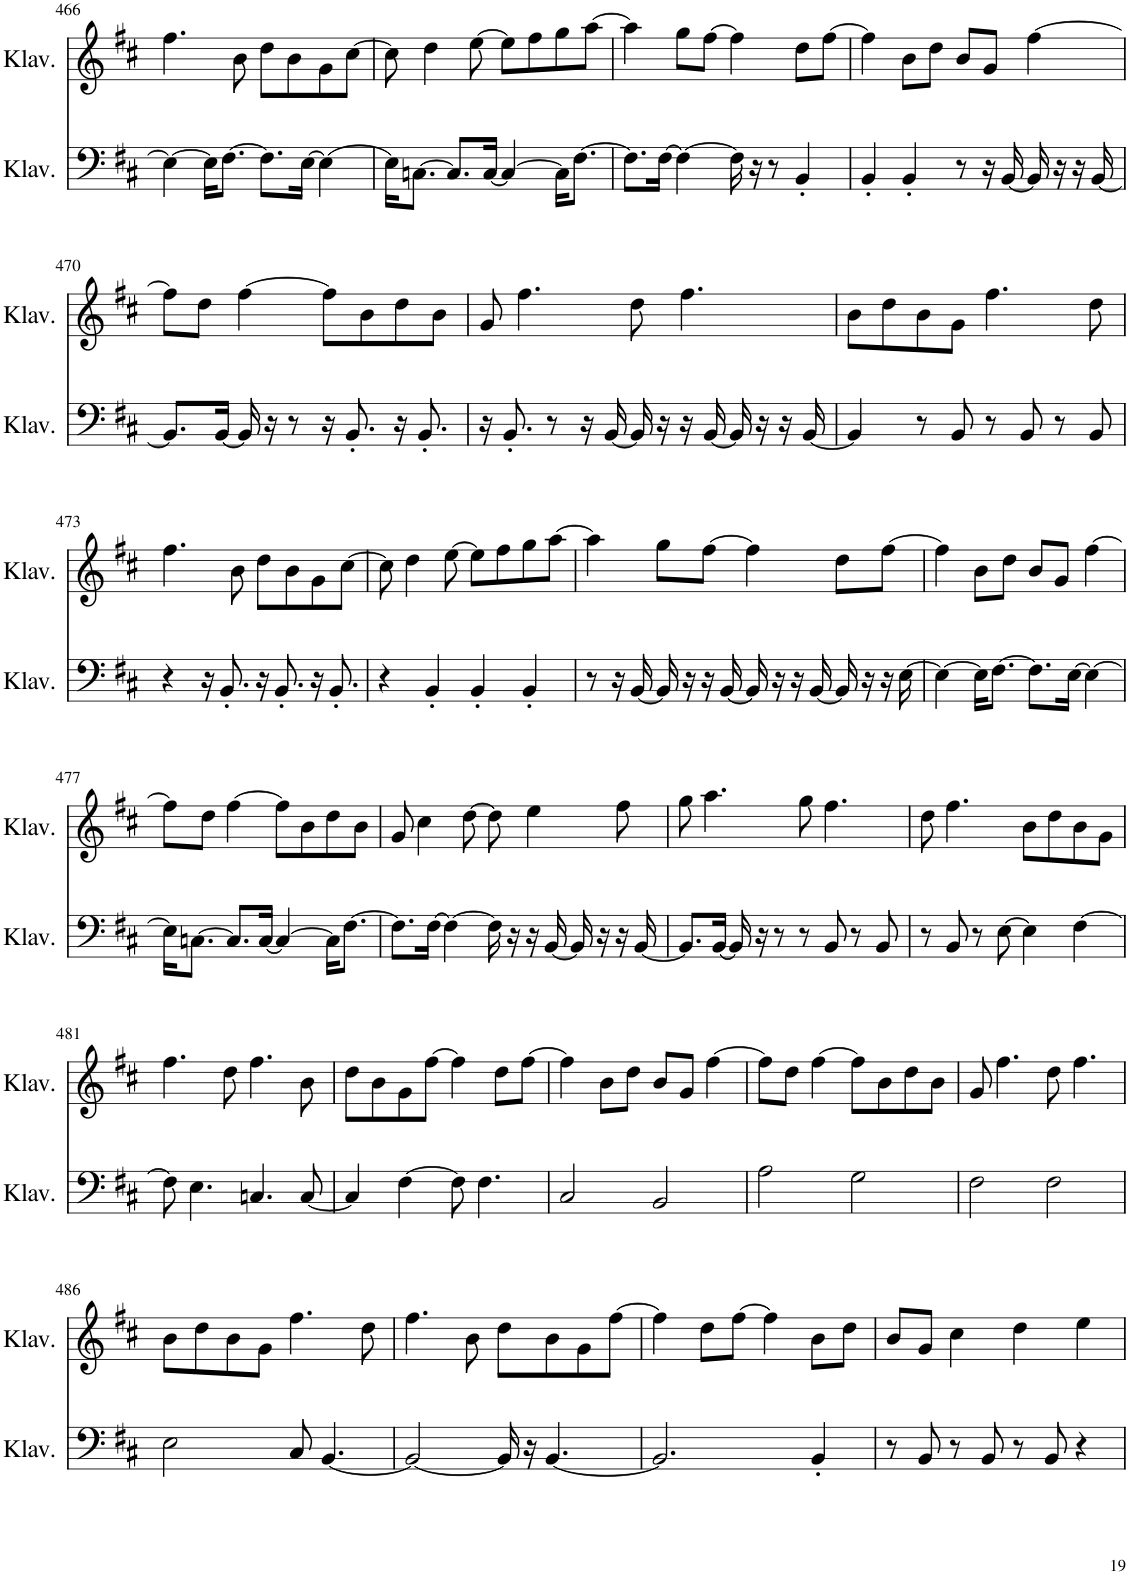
**kern	**kern
*part2	*part1
*staff2	*staff1
*I"Klavier	*I"Klavier
*I'Klav.	*I'Klav.
!!LO:PB:g=z
*clefF4	*clefG2
*k[f#c#]	*k[f#c#]
*M4/4	*M4/4
=466	=466
4E\_	4.ff#\
16E\KL]	.
[8.F#\J	.
.	8b\
8.F#\L]	8dd\L
.	8b\
[16E\Jk	.
4E\_	8g\
.	[8cc#\J
=467	=467
16E\KL]	8cc#\]
[8.Cn\J	.
.	4dd\
8.C/L]	.
.	[8ee\
[16C/Jk	.
4C/_	8ee\L]
.	8ff#\
16C\KL]	8gg\
[8.F#\J	.
.	[8aa\J
=468	=468
8.F#\L]	4aa\]
[16F#\Jk	.
4F#\_	8gg\L
.	[8ff#\J
16F#\]	4ff#\]
16r	.
8r	.
4BB'/	8dd\L
.	[8ff#\J
=469	=469
4BB'/	4ff#\]
4BB'/	8b\L
.	8dd\J
8r	8b/L
16r	8g/J
[16BB/	.
16BB/]	[4ff#\
16r	.
16r	.
[16BB/	.
!!LO:LB:g=z
=470	=470
8.BB/L]	8ff#\L]
.	8dd\J
[16BB/Jk	.
16BB/]	[4ff#\
16r	.
8r	.
16r	8ff#\L]
8.BB'/	.
.	8b\
16r	8dd\
8.BB'/	.
.	8b\J
=471	=471
16r	8g/
8.BB'/	.
.	4.ff#\
8r	.
16r	.
[16BB/	.
16BB/]	8dd\
16r	.
16r	4.ff#\
[16BB/	.
16BB/]	.
16r	.
16r	.
[16BB/	.
=472	=472
4BB/]	8b\L
.	8dd\
8r	8b\
8BB/	8g\J
8r	4.ff#\
8BB/	.
8r	.
8BB/	8dd\
!!LO:LB:g=z
=473	=473
4r	4.ff#\
16r	.
8.BB'/	.
.	8b\
16r	8dd\L
8.BB'/	.
.	8b\
16r	8g\
8.BB'/	.
.	[8cc#\J
=474	=474
4r	8cc#\]
.	4dd\
4BB'/	.
.	[8ee\
4BB'/	8ee\L]
.	8ff#\
4BB'/	8gg\
.	[8aa\J
=475	=475
8r	4aa\]
16r	.
[16BB/	.
16BB/]	8gg\L
16r	.
16r	[8ff#\J
[16BB/	.
16BB/]	4ff#\]
16r	.
16r	.
[16BB/	.
16BB/]	8dd\L
16r	.
16r	[8ff#\J
[16E\	.
=476	=476
4E\_	4ff#\]
16E\KL]	8b\L
[8.F#\J	.
.	8dd\J
8.F#\L]	8b/L
.	8g/J
[16E\Jk	.
4E\_	[4ff#\
!!LO:LB:g=z
=477	=477
16E\KL]	8ff#\L]
[8.Cn\J	.
.	8dd\J
8.C/L]	[4ff#\
[16C/Jk	.
4C/_	8ff#\L]
.	8b\
16C\KL]	8dd\
[8.F#\J	.
.	8b\J
=478	=478
8.F#\L]	8g/
.	4cc#\
[16F#\Jk	.
4F#\_	.
.	[8dd\
16F#\]	8dd\]
16r	.
16r	4ee\
[16BB/	.
16BB/]	.
16r	.
16r	8ff#\
[16BB/	.
=479	=479
8.BB/L]	8gg\
.	4.aa\
[16BB/Jk	.
16BB/]	.
16r	.
8r	.
8r	8gg\
8BB/	4.ff#\
8r	.
8BB/	.
=480	=480
8r	8dd\
8BB/	4.ff#\
8r	.
[8E\	.
4E\]	8b\L
.	8dd\
[4F#\	8b\
.	8g\J
!!LO:LB:g=z
=481	=481
8F#\]	4.ff#\
4.E\	.
.	8dd\
4.Cn/	4.ff#\
[8C/	8b\
=482	=482
4C/]	8dd\L
.	8b\
[4F#\	8g\
.	[8ff#\J
8F#\]	4ff#\]
4.F#\	.
.	8dd\L
.	[8ff#\J
=483	=483
2C#/	4ff#\]
.	8b\L
.	8dd\J
2BB/	8b/L
.	8g/J
.	[4ff#\
=484	=484
2A\	8ff#\L]
.	8dd\J
.	[4ff#\
2G\	8ff#\L]
.	8b\
.	8dd\
.	8b\J
=485	=485
2F#\	8g/
.	4.ff#\
2F#\	8dd\
.	4.ff#\
!!LO:LB:g=z
=486	=486
2E\	8b\L
.	8dd\
.	8b\
.	8g\J
8C#/	4.ff#\
[4.BB/	.
.	8dd\
=487	=487
2BB/_	4.ff#\
.	8b\
16BB/]	8dd\L
16r	.
[4.BB/	8b\
.	8g\
.	[8ff#\J
=488	=488
2.BB/]	4ff#\]
.	8dd\L
.	[8ff#\J
.	4ff#\]
4BB'/	8b\L
.	8dd\J
=489	=489
8r	8b/L
8BB/	8g/J
8r	4cc#\
8BB/	.
8r	4dd\
8BB/	.
4r	4ee\
=	=
*-	*-
